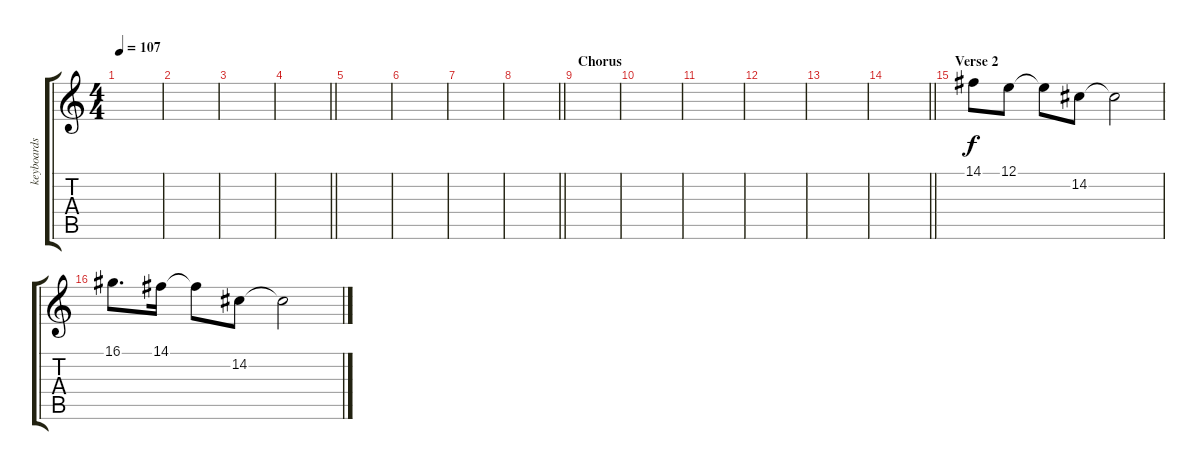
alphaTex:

\track ("keyboards" "keyboards") {instrument glockenspiel}
\staff {score tabs}
\tuning (E4 B3 G3 D3 A2 E2) {hide}
\ts (4 4)
\tempo 107
\clef g2
\ks c
|
|
|
\barLineRight lightlight
|
|
|
|
\barLineRight lightlight
|
\section ("" "Chorus")
|
|
|
|
|
\barLineRight lightlight
|
\section ("" "Verse 2")
14.1.8{instrument glockenspiel} 12.1.8 12.1{t}.8 14.2.8 14.2{t}.2 |
16.1.8{d} 14.1.16 14.1{t}.8 14.2.8 14.2{t}.2
